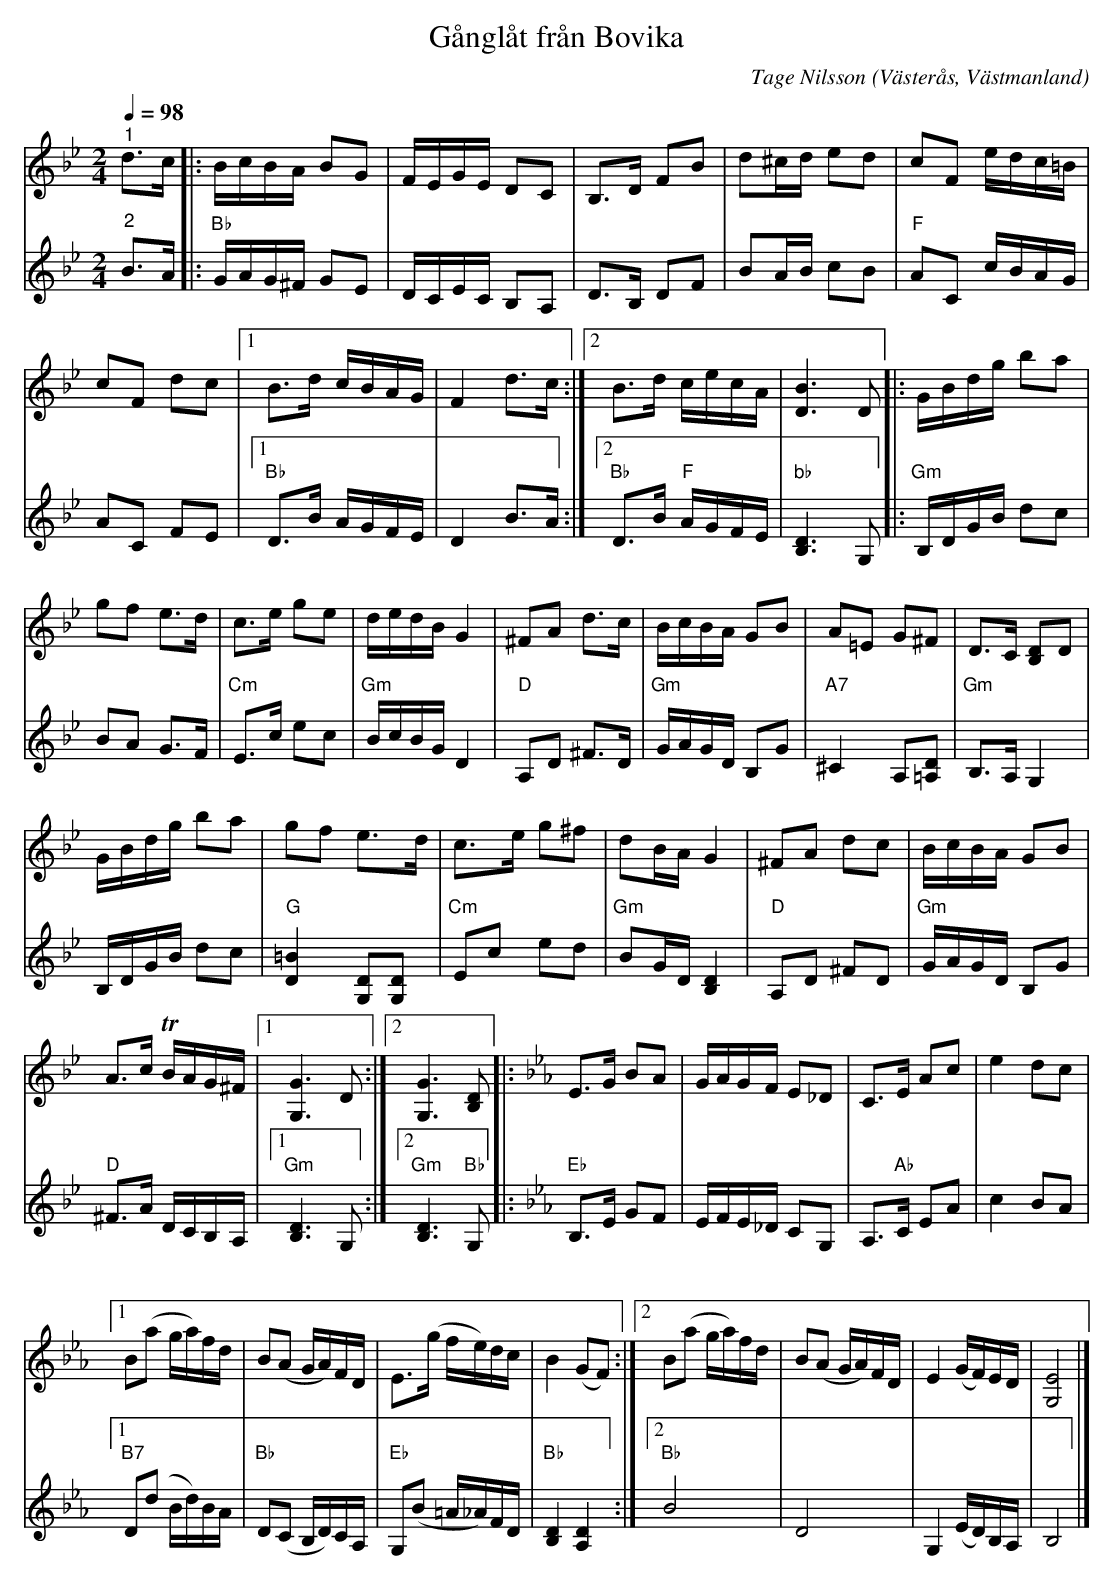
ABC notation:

X:1
T:Gånglåt från Bovika
C:Tage Nilsson
O:Västerås, Västmanland
L:1/8
Q:1/4=98
M:2/4
K:Bb
V:1
"^1" d>c |: B/c/B/A/ BG | F/E/G/E/ DC | B,>D FB | d^c/d/ ed | cF e/d/c/=B/ |
cF dc |1  B>d c/B/A/G/ | F2 d>c :|2 B>d c/e/c/A/ | [DB]3 D |: G/B/d/g/ ba |
gf e>d | c>e ge | d/e/d/B/ G2 | ^FA d>c | B/c/B/A/ GB | A=E G^F | D>C [B,D]D |
G/B/d/g/ ba | gf e>d | c>e g^f | dB/A/ G2 | ^FA dc | B/c/B/A/ GB |
A>c !trill!B/A/G/^F/ |1 [G,G]3 D :|2 [G,G]3 [B,D] |:[K:Eb] E>G BA | G/A/G/F/ E_D | C>E Ac | e2 dc |1
B(a g/a/)f/d/ | B(A G/A/)F/D/ | E>(g f/e/)d/c/ | B2 (GF) :|2 B(a g/a/)f/d/ | B(A G/A/)F/D/ | E2 (G/F/)E/D/ | [G,E]4 |]
V:2
"^2" B>A |:"Bb" G/A/G/^F/ GE | D/C/E/C/ B,A, | D>B, DF | BA/B/ cB | "F" AC c/B/A/G/ |
AC FE |1 "Bb" D>B A/G/F/E/ | D2 B>A :|2 "Bb" D>B "F" A/G/F/E/ | "bb" [B,D]3 G, |:"Gm" B,/D/G/B/ dc |
BA G>F |"Cm" E>c ec | "Gm" B/c/B/G/ D2 |"D" A,D ^F>D | "Gm" G/A/G/D/ B,G |"A7" ^C2 A,[=A,D] | "Gm" B,>A, G,2 |
B,/D/G/B/ dc | "G" [D=B]2 [G,D][G,D] | "Cm" Ec ed | "Gm" BG/D/ [B,D]2 | "D" A,D ^FD | "Gm" G/A/G/D/ B,G |
"D" ^F>A D/C/B,/A,/ |1 "Gm" [B,D]3 G, :|2"Gm" [B,D]3"Bb" G, |:[K:Eb]"Eb" B,>E GF | E/F/E/_D/ CG, | A,>"Ab"C EA | c2 BA |1
"B7" D(d B/d/)B/A/ |"Bb" D(C B,/D/)C/A,/ |"Eb" G,(B =A/_A/)F/D/ | "Bb" [B,D]2 [A,D]2 :|2"Bb" B4 | D4 | G,2 (E/D/)B,/A,/ | B,4 |]
